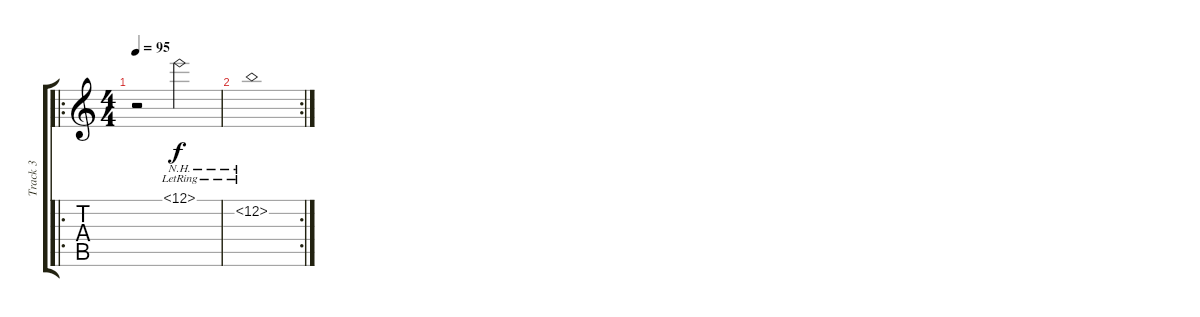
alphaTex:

\track ("Track 3" "Track 3") {instrument electricguitarjazz}
\staff {score tabs}
\tuning (E4 B3 G3 D3 A2 E2) {hide}
\ro
\ts (4 4)
\tempo 95
\clef g2
\ks c
r.2{dy f} 12.1{nh lr}.2 |
\rc 2
12.2{nh lr}.1
